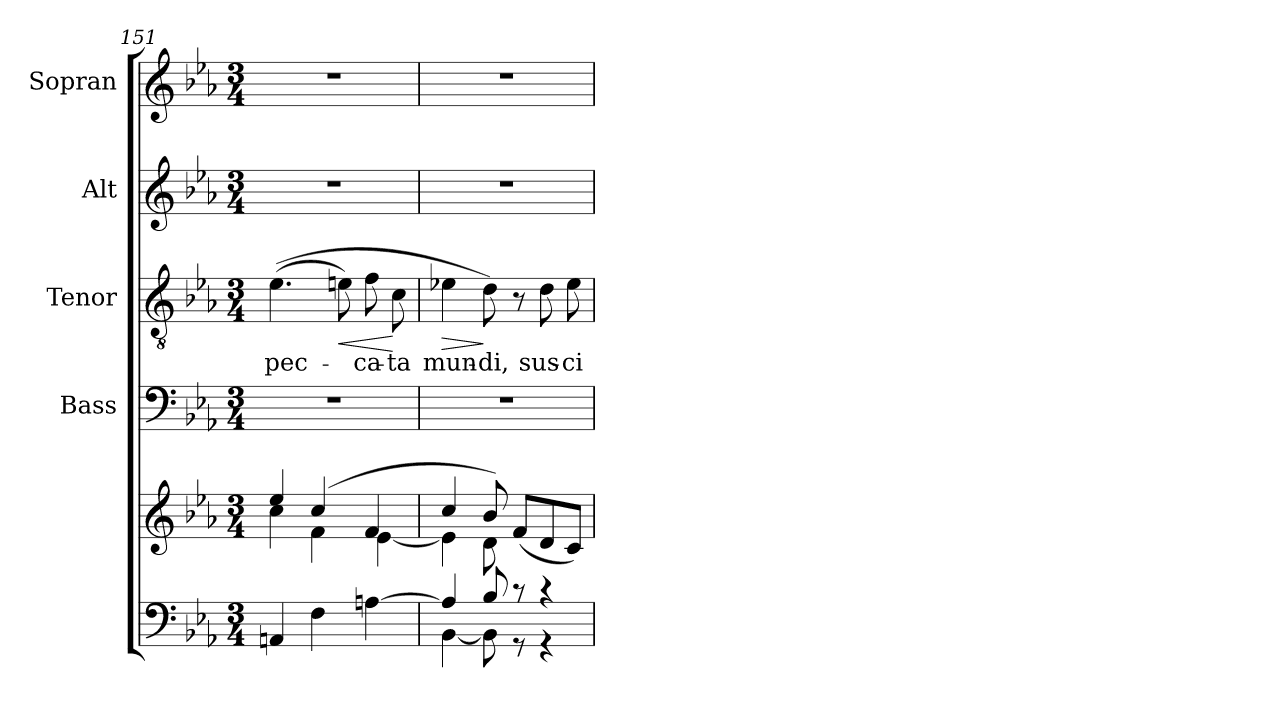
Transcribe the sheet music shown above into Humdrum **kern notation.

**kern	**kern	**kern	**kern	**text	**dynam	**kern	**kern
*part5	*part5	*part4	*part3	*part3	*part3	*part2	*part1
*staff6	*staff5	*staff4	*staff3	*staff3	*staff3	*staff2	*staff1
*	*	*I"Bass	*I"Tenor	*	*	*I"Alt	*I"Sopran
*	*	*I'B.	*I'T.	*	*	*I'A.	*I'S.
*clefF4	*clefG2	*clefF4	*clefGv2	*	*	*clefG2	*clefG2
*k[b-e-a-]	*k[b-e-a-]	*k[b-e-a-]	*k[b-e-a-]	*	*	*k[b-e-a-]	*k[b-e-a-]
*E-:	*E-:	*E-:	*E-:	*	*	*E-:	*E-:
*M3/4	*M3/4	*M3/4	*M3/4	*	*	*M3/4	*M3/4
=151	=151	=151	=151	=151	=151	=151	=151
*	*^	*	*	*	*	*	*
!	!	!	!	!	!LO:LY:b	!	!	!
4AAn/	4ee-/	4cc\	2.r	(>(>4.e-\	pec-	.	2.r	2.r
4F\	(4cc/	4f\	.	.	.	.	.	.
!	!	!	!	!	!	!LO:HP:b	!	!
.	.	.	.	8en\)	.	<	.	.
!	!	!	!	!	!LO:LY:b	!	!	!
[4An\	4f/	[<4e-\	.	8f\	-ca-	.	.	.
!	!	!	!	!	!LO:LY:b	!	!	!
.	.	.	.	8c\	-ta	[	.	.
=152	=152	=152	=152	=152	=152	=152	=152	=152
*^	*	*	*	*	*	*	*	*
!	!	!	!	!	!	!LO:LY:b	!LO:HP:b	!	!
4A/]	[<4BB-\	4cc/	4e-\]	2.r	4e-X\	mun-	>	2.r	2.r
!	!	!	!	!	!	!LO:LY:b	!	!	!
8B-/	8BB-\]	8b-/)	8d\	.	8d\)	-di,	]	.	.
8r	8r	(<8f/L	4.ryy	.	8r	.	.	.	.
!	!	!	!	!	!	!LO:LY:b	!	!	!
4r	4r	8d/	.	.	8d\	sus-	.	.	.
!	!	!	!	!	!	!LO:LY:b	!	!	!
.	.	8c/J)	.	.	8e-\	-ci-	.	.	.
*v	*v	*	*	*	*	*	*	*	*
*	*v	*v	*	*	*	*	*	*
=	=	=	=	=	=	=	=
*-	*-	*-	*-	*-	*-	*-	*-
